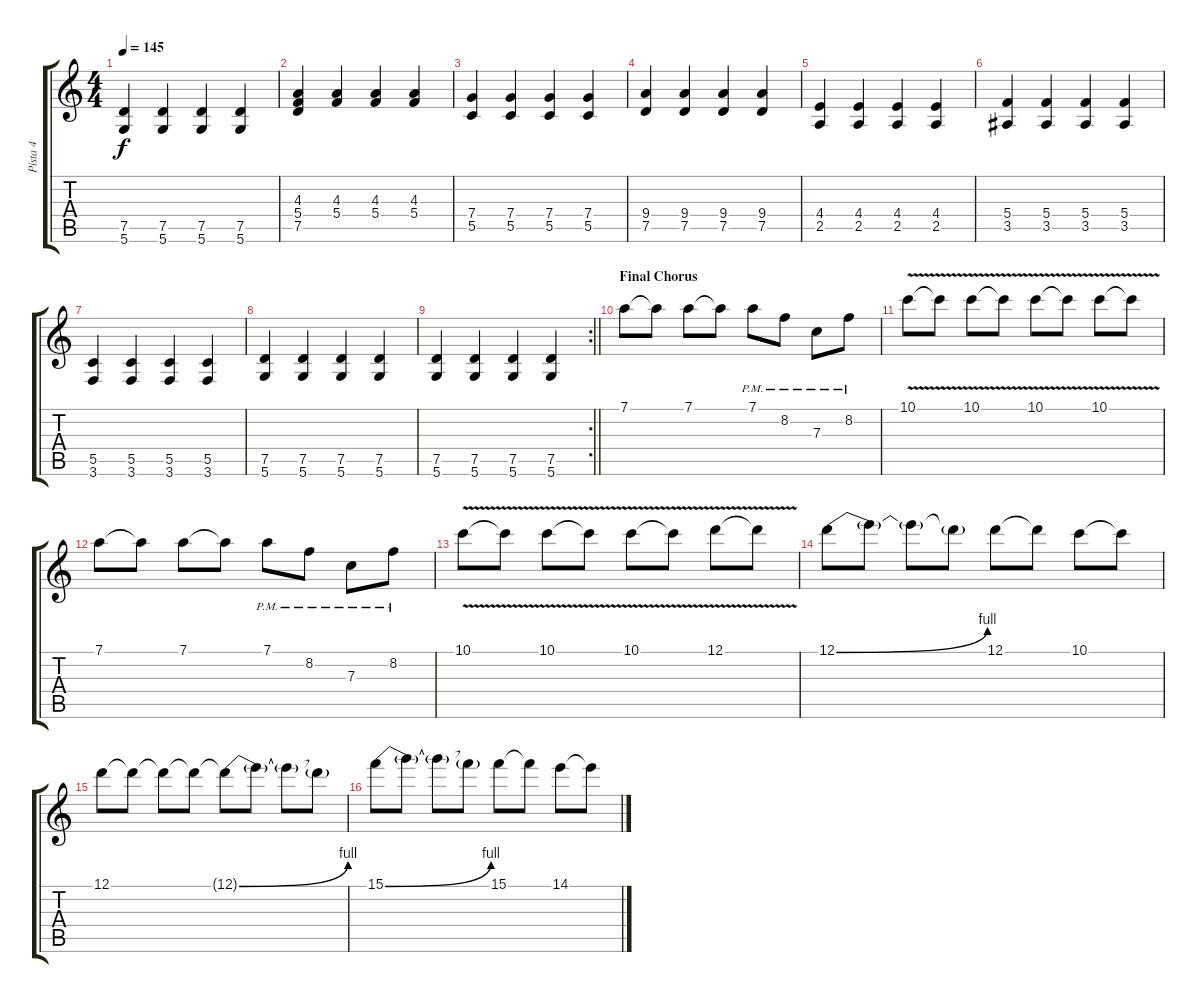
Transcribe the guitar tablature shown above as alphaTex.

\track ("Pista 4" "Pista 4") {instrument electricguitarjazz}
\staff {score tabs}
\tuning (D4 A3 F3 C3 G2 D2) {hide}
\ts (4 4)
\tempo 145
\clef g2
\ks c
(7.5 5.6).4{dy f} (7.5 5.6).4 (7.5 5.6).4 (7.5 5.6).4 |
(4.3 5.4 7.5).4 (4.3 5.4).4 (4.3 5.4).4 (4.3 5.4).4 |
(7.4 5.5).4 (7.4 5.5).4 (7.4 5.5).4 (7.4 5.5).4 |
(9.4 7.5).4 (9.4 7.5).4 (9.4 7.5).4 (9.4 7.5).4 |
(4.4 2.5).4 (4.4 2.5).4 (4.4 2.5).4 (4.4 2.5).4 |
(5.4 3.5).4 (5.4 3.5).4 (5.4 3.5).4 (5.4 3.5).4 |
(5.5 3.6).4 (5.5 3.6).4 (5.5 3.6).4 (5.5 3.6).4 |
(7.5 5.6).4 (7.5 5.6).4 (7.5 5.6).4 (7.5 5.6).4 |
\rc 2
\barLineRight lightlight
(7.5 5.6).4 (7.5 5.6).4 (7.5 5.6).4 (7.5 5.6).4 |
\section ("" "Final Chorus")
7.1.8 7.1{t}.8 7.1.8 7.1{t}.8 7.1{pm}.8 8.2{pm}.8 7.3{pm}.8 8.2{pm}.8 |
10.1{v}.8 10.1{t}.8 10.1{v}.8 10.1{t}.8 10.1{v}.8 10.1{t}.8 10.1{v}.8 10.1{t}.8 |
7.1.8 7.1{t}.8 7.1.8 7.1{t}.8 7.1{pm}.8 8.2{pm}.8 7.3{pm}.8 8.2{pm}.8 |
10.1{v}.8 10.1{t}.8 10.1{v}.8 10.1{t}.8 10.1{v}.8 10.1{t}.8 12.1{v}.8 12.1{t}.8 |
12.1{be (bend 0 0 60 4)}.8 12.1{t}.8 12.1{t}.8 12.1{t}.8 12.1.8 12.1{t}.8 10.1.8 10.1{t}.8 |
12.1.8 12.1{t}.8 12.1{t}.8 12.1{t}.8 12.1{be (bend 0 0 60 4) t}.8 12.1{t}.8 12.1{t}.8 12.1{t}.8 |
15.1{be (bend 0 0 60 4)}.8 15.1{t}.8 15.1{t}.8 15.1{t}.8 15.1.8 15.1{t}.8 14.1.8 14.1{t}.8
